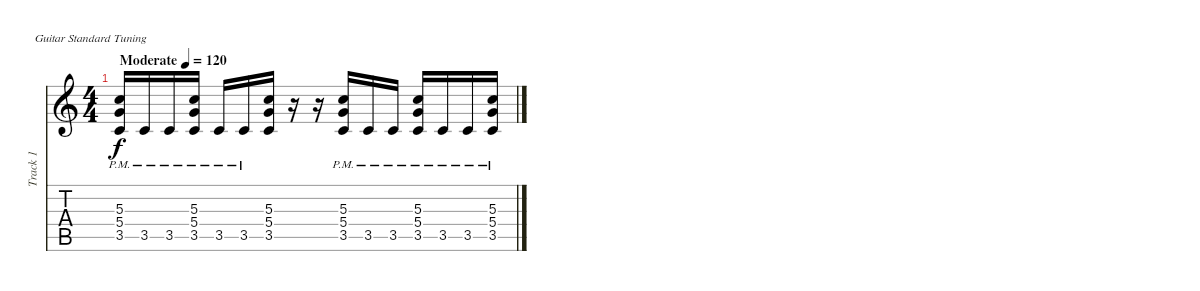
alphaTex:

\defaultSystemsLayout 4
\bracketExtendMode nobrackets
\otherSystemsTrackNameOrientation horizontal
\track ("Track 1" "Track 1") {instrument acousticguitarsteel}
\staff {score tabs}
\tuning (E4 B3 G3 D3 A2 E2)
\ts (4 4)
\beaming (8 2 2 2 2)
\tempo (120 "Moderate")
\clef g2
\ks c
(5.3 5.4 3.5{pm}).16{dy f instrument acousticguitarsteel beam Up} 3.5{pm}.16{beam Up} 3.5{pm}.16{beam Up} (5.3 5.4 3.5{pm}).16{beam Up} 3.5{pm}.16{beam Up} 3.5{pm}.16{beam Up} (5.3 5.4 3.5).16{beam Up} r.16{beam Up} r.16{beam Up} (5.3 5.4 3.5{pm}).16{beam Up} 3.5{pm}.16{beam Up} 3.5{pm}.16{beam Up} (5.3 5.4 3.5{pm}).16{beam Up} 3.5{pm}.16{beam Up} 3.5{pm}.16{beam Up} (5.3 5.4 3.5{pm}).16{beam Up}
